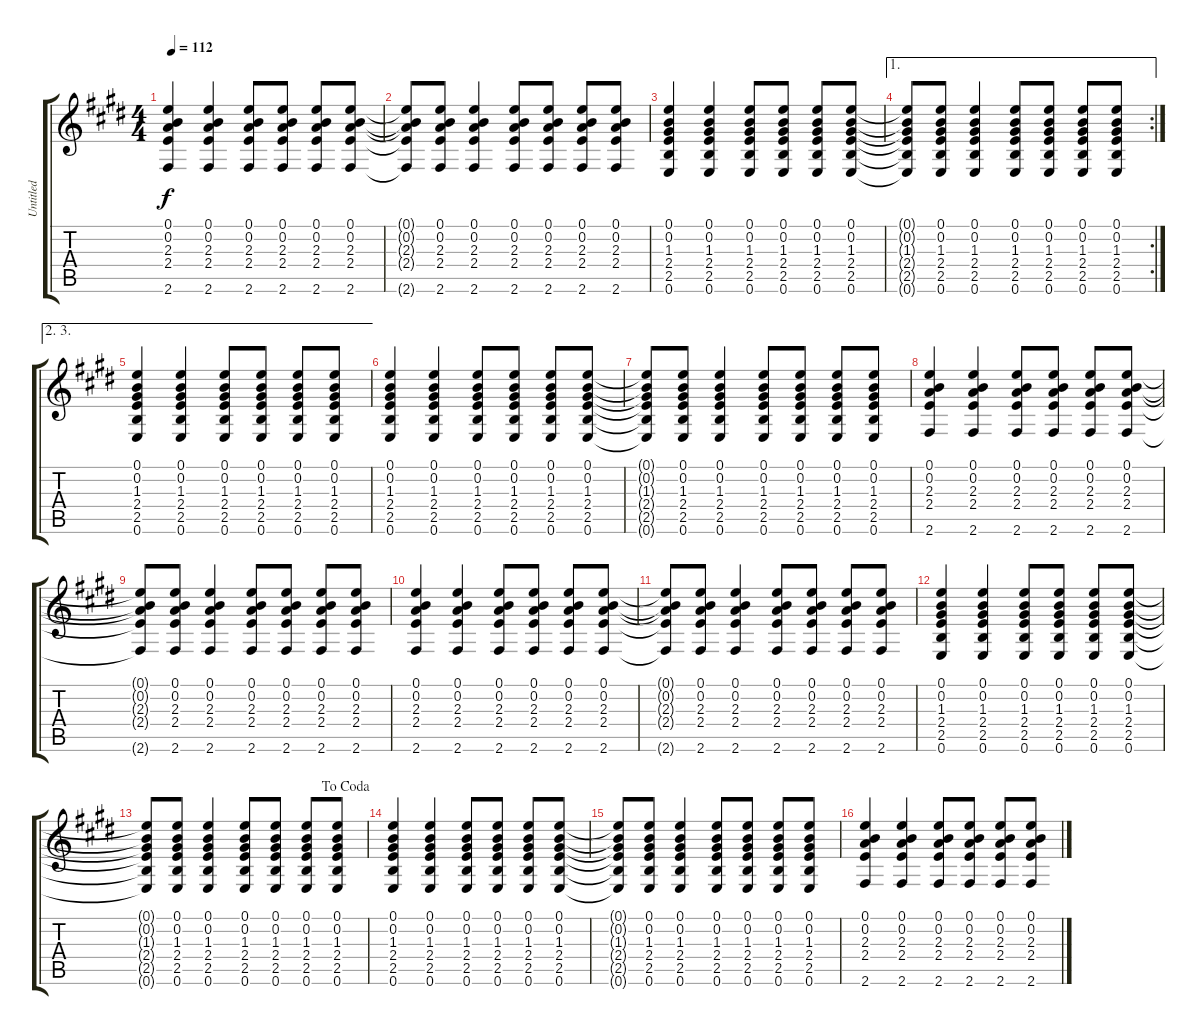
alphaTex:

\track ("Untitled" "Untitled") {instrument acousticguitarsteel}
\staff {score tabs}
\tuning (E4 B3 G3 D3 A2 E2) {hide}
\ts (4 4)
\tempo 112
\clef g2
\ks c#minor
(0.1 0.2 2.3 2.4 2.6).4{dy f} (0.1 0.2 2.3 2.4 2.6).4 (0.1 0.2 2.3 2.4 2.6).8 (0.1 0.2 2.3 2.4 2.6).8 (0.1 0.2 2.3 2.4 2.6).8 (0.1 0.2 2.3 2.4 2.6).8 |
\ks e
(0.1{t} 0.2{t} 2.3{t} 2.4{t} 2.6{t}).8 (0.1 0.2 2.3 2.4 2.6).8 (0.1 0.2 2.3 2.4 2.6).4 (0.1 0.2 2.3 2.4 2.6).8 (0.1 0.2 2.3 2.4 2.6).8 (0.1 0.2 2.3 2.4 2.6).8 (0.1 0.2 2.3 2.4 2.6).8 |
\ks c#minor
(0.1 0.2 1.3 2.4 2.5 0.6).4 (0.1 0.2 1.3 2.4 2.5 0.6).4 (0.1 0.2 1.3 2.4 2.5 0.6).8 (0.1 0.2 1.3 2.4 2.5 0.6).8 (0.1 0.2 1.3 2.4 2.5 0.6).8 (0.1 0.2 1.3 2.4 2.5 0.6).8 |
\ae 1
\rc 2
(0.1{t} 0.2{t} 1.3{t} 2.4{t} 2.5{t} 0.6{t}).8 (0.1 0.2 1.3 2.4 2.5 0.6).8 (0.1 0.2 1.3 2.4 2.5 0.6).4 (0.1 0.2 1.3 2.4 2.5 0.6).8 (0.1 0.2 1.3 2.4 2.5 0.6).8 (0.1 0.2 1.3 2.4 2.5 0.6).8 (0.1 0.2 1.3 2.4 2.5 0.6).8 |
\ae (2 3)
(0.1 0.2 1.3 2.4 2.5 0.6).4 (0.1 0.2 1.3 2.4 2.5 0.6).4 (0.1 0.2 1.3 2.4 2.5 0.6).8 (0.1 0.2 1.3 2.4 2.5 0.6).8 (0.1 0.2 1.3 2.4 2.5 0.6).8 (0.1 0.2 1.3 2.4 2.5 0.6).8 |
\ks e
(0.1 0.2 1.3 2.4 2.5 0.6).4 (0.1 0.2 1.3 2.4 2.5 0.6).4 (0.1 0.2 1.3 2.4 2.5 0.6).8 (0.1 0.2 1.3 2.4 2.5 0.6).8 (0.1 0.2 1.3 2.4 2.5 0.6).8 (0.1 0.2 1.3 2.4 2.5 0.6).8 |
\ks c#minor
(0.1{t} 0.2{t} 1.3{t} 2.4{t} 2.5{t} 0.6{t}).8 (0.1 0.2 1.3 2.4 2.5 0.6).8 (0.1 0.2 1.3 2.4 2.5 0.6).4 (0.1 0.2 1.3 2.4 2.5 0.6).8 (0.1 0.2 1.3 2.4 2.5 0.6).8 (0.1 0.2 1.3 2.4 2.5 0.6).8 (0.1 0.2 1.3 2.4 2.5 0.6).8 |
(0.1 0.2 2.3 2.4 2.6).4 (0.1 0.2 2.3 2.4 2.6).4 (0.1 0.2 2.3 2.4 2.6).8 (0.1 0.2 2.3 2.4 2.6).8 (0.1 0.2 2.3 2.4 2.6).8 (0.1 0.2 2.3 2.4 2.6).8 |
\ks e
(0.1{t} 0.2{t} 2.3{t} 2.4{t} 2.6{t}).8 (0.1 0.2 2.3 2.4 2.6).8 (0.1 0.2 2.3 2.4 2.6).4 (0.1 0.2 2.3 2.4 2.6).8 (0.1 0.2 2.3 2.4 2.6).8 (0.1 0.2 2.3 2.4 2.6).8 (0.1 0.2 2.3 2.4 2.6).8 |
\ks c#minor
(0.1 0.2 2.3 2.4 2.6).4 (0.1 0.2 2.3 2.4 2.6).4 (0.1 0.2 2.3 2.4 2.6).8 (0.1 0.2 2.3 2.4 2.6).8 (0.1 0.2 2.3 2.4 2.6).8 (0.1 0.2 2.3 2.4 2.6).8 |
(0.1{t} 0.2{t} 2.3{t} 2.4{t} 2.6{t}).8 (0.1 0.2 2.3 2.4 2.6).8 (0.1 0.2 2.3 2.4 2.6).4 (0.1 0.2 2.3 2.4 2.6).8 (0.1 0.2 2.3 2.4 2.6).8 (0.1 0.2 2.3 2.4 2.6).8 (0.1 0.2 2.3 2.4 2.6).8 |
\ks e
(0.1 0.2 1.3 2.4 2.5 0.6).4 (0.1 0.2 1.3 2.4 2.5 0.6).4 (0.1 0.2 1.3 2.4 2.5 0.6).8 (0.1 0.2 1.3 2.4 2.5 0.6).8 (0.1 0.2 1.3 2.4 2.5 0.6).8 (0.1 0.2 1.3 2.4 2.5 0.6).8 |
\jump dacoda
\ks c#minor
(0.1{t} 0.2{t} 1.3{t} 2.4{t} 2.5{t} 0.6{t}).8 (0.1 0.2 1.3 2.4 2.5 0.6).8 (0.1 0.2 1.3 2.4 2.5 0.6).4 (0.1 0.2 1.3 2.4 2.5 0.6).8 (0.1 0.2 1.3 2.4 2.5 0.6).8 (0.1 0.2 1.3 2.4 2.5 0.6).8 (0.1 0.2 1.3 2.4 2.5 0.6).8 |
\ks e
(0.1 0.2 1.3 2.4 2.5 0.6).4 (0.1 0.2 1.3 2.4 2.5 0.6).4 (0.1 0.2 1.3 2.4 2.5 0.6).8 (0.1 0.2 1.3 2.4 2.5 0.6).8 (0.1 0.2 1.3 2.4 2.5 0.6).8 (0.1 0.2 1.3 2.4 2.5 0.6).8 |
\ks c#minor
(0.1{t} 0.2{t} 1.3{t} 2.4{t} 2.5{t} 0.6{t}).8 (0.1 0.2 1.3 2.4 2.5 0.6).8 (0.1 0.2 1.3 2.4 2.5 0.6).4 (0.1 0.2 1.3 2.4 2.5 0.6).8 (0.1 0.2 1.3 2.4 2.5 0.6).8 (0.1 0.2 1.3 2.4 2.5 0.6).8 (0.1 0.2 1.3 2.4 2.5 0.6).8 |
(0.1 0.2 2.3 2.4 2.6).4 (0.1 0.2 2.3 2.4 2.6).4 (0.1 0.2 2.3 2.4 2.6).8 (0.1 0.2 2.3 2.4 2.6).8 (0.1 0.2 2.3 2.4 2.6).8 (0.1 0.2 2.3 2.4 2.6).8
